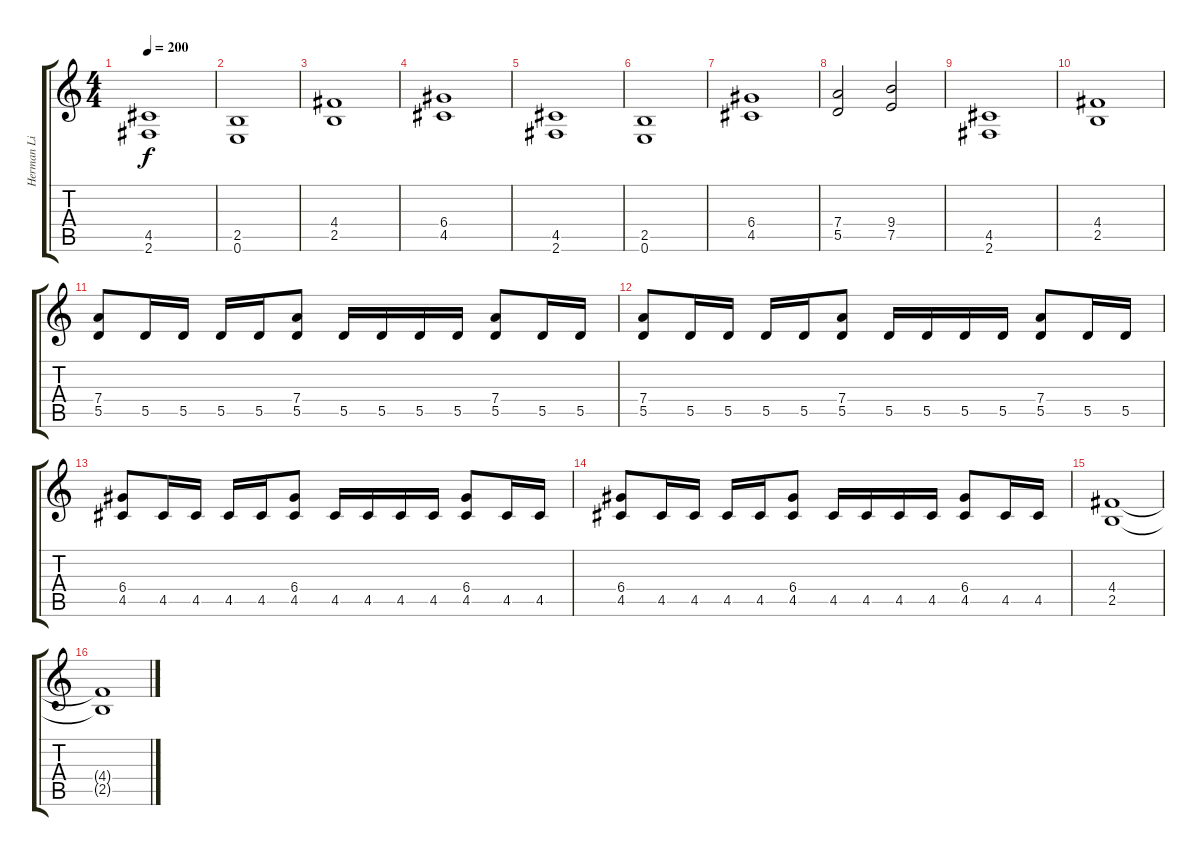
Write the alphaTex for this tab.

\track ("Herman Li | Rhythm Gtr." "Herman Li ") {instrument overdrivenguitar}
\staff {score tabs}
\tuning (E4 B3 G3 D3 A2 E2) {hide}
\ts (4 4)
\tempo 200
\clef g2
\ks c
(4.5 2.6).1{dy f} |
(2.5 0.6).1 |
(4.4 2.5).1 |
(6.4 4.5).1 |
(4.5 2.6).1 |
(2.5 0.6).1 |
(6.4 4.5).1 |
(7.4 5.5).2 (9.4 7.5).2 |
(4.5 2.6).1 |
(4.4 2.5).1 |
(7.4 5.5).8 5.5.16 5.5.16 5.5.16 5.5.16 (7.4 5.5).8 5.5.16 5.5.16 5.5.16 5.5.16 (7.4 5.5).8 5.5.16 5.5.16 |
(7.4 5.5).8 5.5.16 5.5.16 5.5.16 5.5.16 (7.4 5.5).8 5.5.16 5.5.16 5.5.16 5.5.16 (7.4 5.5).8 5.5.16 5.5.16 |
(6.4 4.5).8 4.5.16 4.5.16 4.5.16 4.5.16 (6.4 4.5).8 4.5.16 4.5.16 4.5.16 4.5.16 (6.4 4.5).8 4.5.16 4.5.16 |
(6.4 4.5).8 4.5.16 4.5.16 4.5.16 4.5.16 (6.4 4.5).8 4.5.16 4.5.16 4.5.16 4.5.16 (6.4 4.5).8 4.5.16 4.5.16 |
(4.4 2.5).1 |
(4.4{t} 2.5{t}).1
